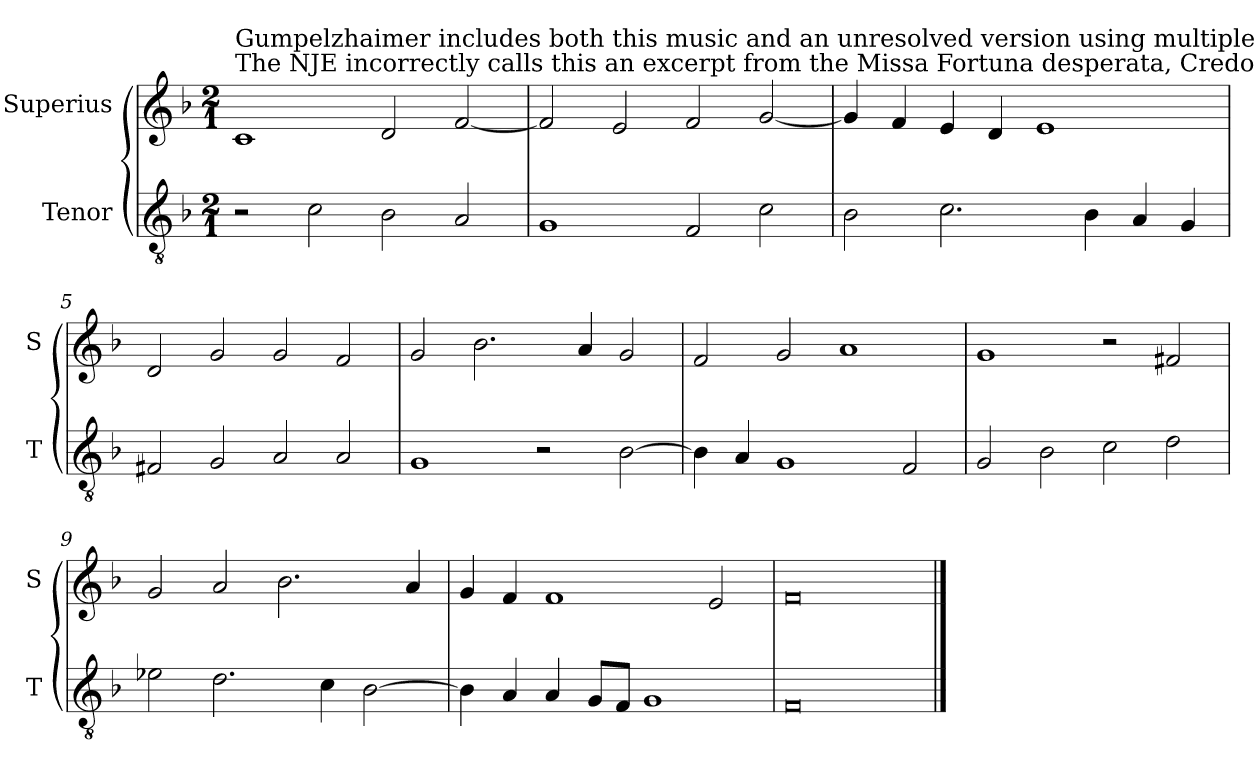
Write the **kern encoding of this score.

**kern	**kern
*part2	*part1
*staff2	*staff1
*I"Tenor	*I"Superius
*I'T	*I'S
*clefGv2	*clefG2
*k[b-]	*k[b-]
*d:	*d:
*M2/1	*M2/1
=	=
!	!LO:TX:a:t=The NJE incorrectly calls this an excerpt from the Missa Fortuna desperata, Credo
!	!LO:TX:a:t=Gumpelzhaimer includes both this music and an unresolved version using multiple mensuration signs.
2r	1c
2c	.
2B-	2d
2A	[2f
=3	=3
1G	2f]
.	2e
2F	2f
2c	[2g
=4	=4
2B-	4g]
.	4f
2.c	4e
.	4d
.	1e
4B-	.
4A	.
4G	.
=5	=5
2F#X	2d
2G	2g
2A	2g
2A	2f
=6	=6
1G	2g
.	2.b-
2r	.
.	4a
[2B-	2g
=7	=7
4B-]	2f
4A	.
1G	2g
.	1a
2F	.
=8	=8
2G	1g
2B-	.
2c	2r
2d	2f#X
=9	=9
2e-X	2g
2.d	2a
.	2.b-
4c	.
[2B-	.
.	4a
=10	=10
4B-]	4g
4A	4f
4A	1f
8GL	.
8FJ	.
1G	.
.	2e
=11	=11
0F	0f
==	==
*-	*-
